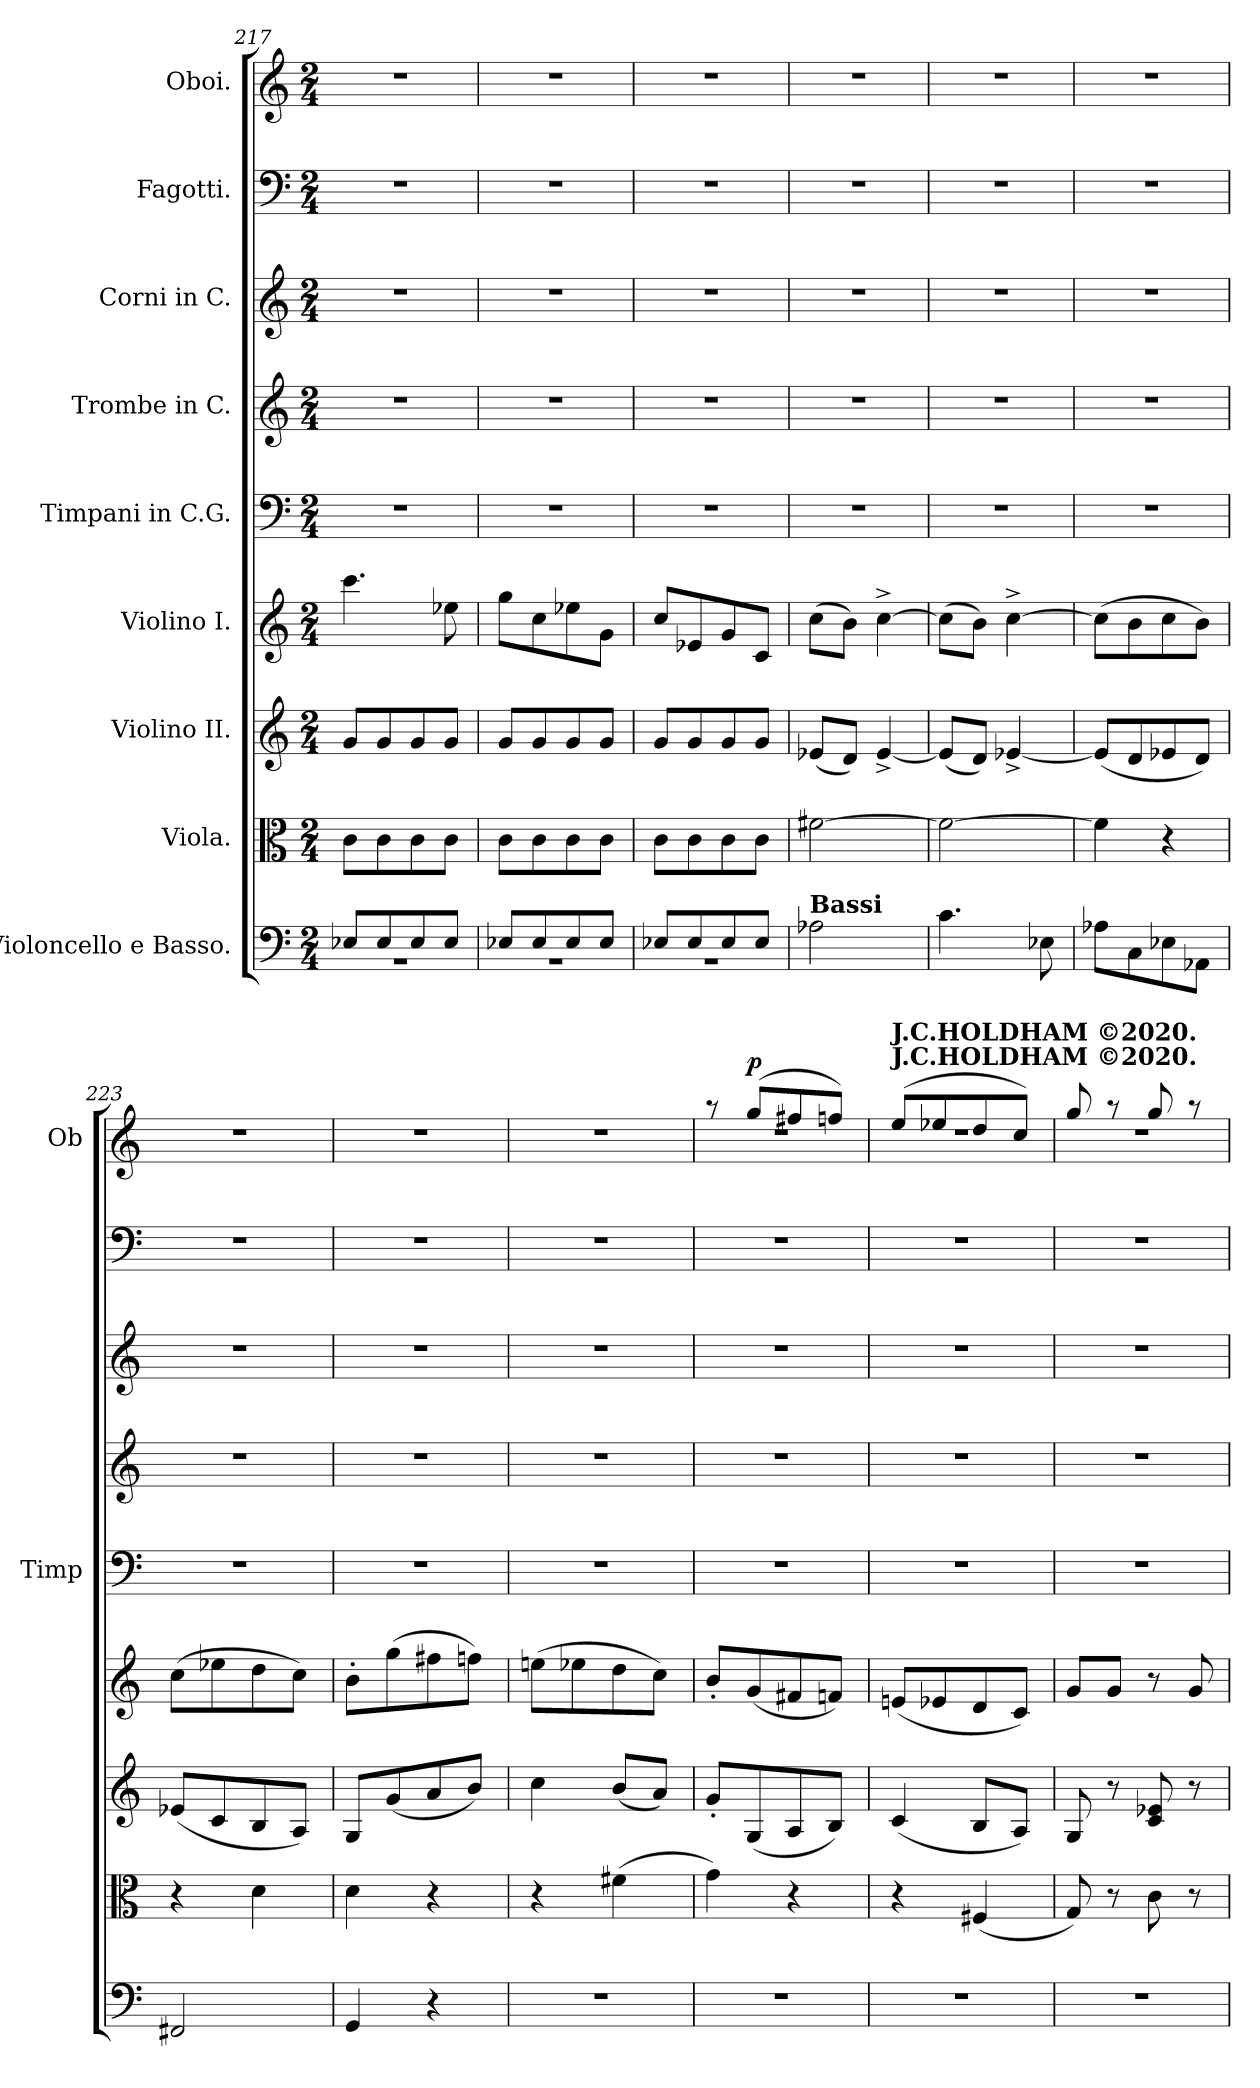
**kern	**kern	**kern	**kern	**kern	**kern	**kern	**kern	**kern	**dynam
*part9	*part8	*part7	*part6	*part5	*part4	*part3	*part2	*part1	*part1
*staff9	*staff8	*staff7	*staff6	*staff5	*staff4	*staff3	*staff2	*staff1	*staff1
*I"Violoncello e Basso.	*I"Viola.	*I"Violino II.	*I"Violino I.	*I"Timpani in C.G.	*I"Trombe in C.	*I"Corni in C.	*I"Fagotti.	*I"Oboi.	*
*	*	*	*	*I'Timp	*	*	*	*I'Ob	*
*clefF4	*clefC3	*clefG2	*clefG2	*clefF4	*clefG2	*clefG2	*clefF4	*clefG2	*
*	*	*	*	*	*	*ITrd7c12	*	*	*
*k[]	*k[]	*k[]	*k[]	*k[]	*k[]	*k[]	*k[]	*k[]	*
*M2/4	*M2/4	*M2/4	*M2/4	*M2/4	*M2/4	*M2/4	*M2/4	*M2/4	*
=217	=217	=217	=217	=217	=217	=217	=217	=217	=217
*^	*	*	*	*	*	*	*	*	*
8E-X/L	2r	8c\L	8g/L	4.ccc\	2r	2r	2r	2r	2r	.
8E-/	.	8c\	8g/	.	.	.	.	.	.	.
8E-/	.	8c\	8g/	.	.	.	.	.	.	.
8E-/J	.	8c\J	8g/J	8ee-X\	.	.	.	.	.	.
=218	=218	=218	=218	=218	=218	=218	=218	=218	=218	=218
8E-X/L	2r	8c\L	8g/L	8gg\L	2r	2r	2r	2r	2r	.
8E-/	.	8c\	8g/	8cc\	.	.	.	.	.	.
8E-/	.	8c\	8g/	8ee-X\	.	.	.	.	.	.
8E-/J	.	8c\J	8g/J	8g\J	.	.	.	.	.	.
=219	=219	=219	=219	=219	=219	=219	=219	=219	=219	=219
8E-X/L	2r	8c\L	8g/L	8cc/L	2r	2r	2r	2r	2r	.
8E-/	.	8c\	8g/	8e-X/	.	.	.	.	.	.
8E-/	.	8c\	8g/	8g/	.	.	.	.	.	.
8E-/J	.	8c\J	8g/J	8c/J	.	.	.	.	.	.
*v	*v	*	*	*	*	*	*	*	*	*
=220	=220	=220	=220	=220	=220	=220	=220	=220	=220
!LO:TX:a:B:t=Bassi	!	!	!	!	!	!	!	!	!
2A-X\	[2f#X\	(8e-X/L	(8cc\L	2r	2r	2r	2r	2r	.
.	.	8d/J)	8b\J)	.	.	.	.	.	.
.	.	[4e-^/	[4cc^\	.	.	.	.	.	.
=221	=221	=221	=221	=221	=221	=221	=221	=221	=221
4.c\	2f#\_	(8e-/L]	(8cc\L]	2r	2r	2r	2r	2r	.
.	.	8d/J)	8b\J)	.	.	.	.	.	.
.	.	[4e-X^/	[4cc^\	.	.	.	.	.	.
8E-X\	.	.	.	.	.	.	.	.	.
=222	=222	=222	=222	=222	=222	=222	=222	=222	=222
8A-X\L	4f#\]	(8e-/L]	(8cc\L]	2r	2r	2r	2r	2r	.
8C\	.	8d/	8b\	.	.	.	.	.	.
8E-X\	4r	8e-X/	8cc\	.	.	.	.	.	.
8AA-X\J	.	8d/J)	8b\J)	.	.	.	.	.	.
=223	=223	=223	=223	=223	=223	=223	=223	=223	=223
2FF#X/	4r	(8e-X/L	(8cc\L	2r	2r	2r	2r	2r	.
.	.	8c/	8ee-X\	.	.	.	.	.	.
.	4d\	8B/	8dd\	.	.	.	.	.	.
.	.	8A/J)	8cc\J)	.	.	.	.	.	.
=224	=224	=224	=224	=224	=224	=224	=224	=224	=224
4GG/	4d\	8G/L	8b'\L	2r	2r	2r	2r	2r	.
.	.	(8g/	(8gg\	.	.	.	.	.	.
4r	4r	8a/	8ff#X\	.	.	.	.	.	.
.	.	8b/J)	8ffn\J)	.	.	.	.	.	.
=225	=225	=225	=225	=225	=225	=225	=225	=225	=225
2r	4r	4cc\	(8een\L	2r	2r	2r	2r	2r	.
.	.	.	8ee-X\	.	.	.	.	.	.
.	(4f#X\	(8b/L	8dd\	.	.	.	.	.	.
.	.	8a/J)	8cc\J)	.	.	.	.	.	.
=226	=226	=226	=226	=226	=226	=226	=226	=226	=226
*	*	*	*	*	*	*	*	*^	*
2r	4g\)	8g'/L	8b'/L	2r	2r	2r	2r	8r	2rdd	.
!	!	!	!	!	!	!	!	!	!	!LO:DY:a
.	.	(8G/	(8g/	.	.	.	.	(8gg/L	.	p
.	4r	8A/	8f#X/	.	.	.	.	8ff#X/	.	.
.	.	8B/J)	8fn/J)	.	.	.	.	8ffn/J)	.	.
!!LO:PB:g=z	!!
=227	=227	=227	=227	=227	=227	=227	=227	=227	=227	=227
!	!	!	!	!	!	!	!	!LO:TX:a:B:t=J.C.HOLDHAM  ©2020.	!	!
!	!	!	!	!	!	!	!	!LO:TX:a:B:t=J.C.HOLDHAM  ©2020.	!	!
2r	4r	(4c/	(8en/L	2r	2r	2r	2r	(8ee/L	2rdd	.
.	.	.	8e-X/	.	.	.	.	8ee-X/	.	.
.	(4F#X/	8B/L	8d/	.	.	.	.	8dd/	.	.
.	.	8A/J)	8c/J)	.	.	.	.	8cc/J)	.	.
=228	=228	=228	=228	=228	=228	=228	=228	=228	=228	=228
2r	8G/)	8G/	8g/L	2r	2r	2r	2r	8gg/	2rdd	.
.	8r	8r	8g/J	.	.	.	.	8r	.	.
.	8c\	8c/ 8e-X/	8r	.	.	.	.	8gg/	.	.
.	8r	8r	8g/	.	.	.	.	8r	.	.
*	*	*	*	*	*	*	*	*v	*v	*
=	=	=	=	=	=	=	=	=	=
*-	*-	*-	*-	*-	*-	*-	*-	*-	*-
